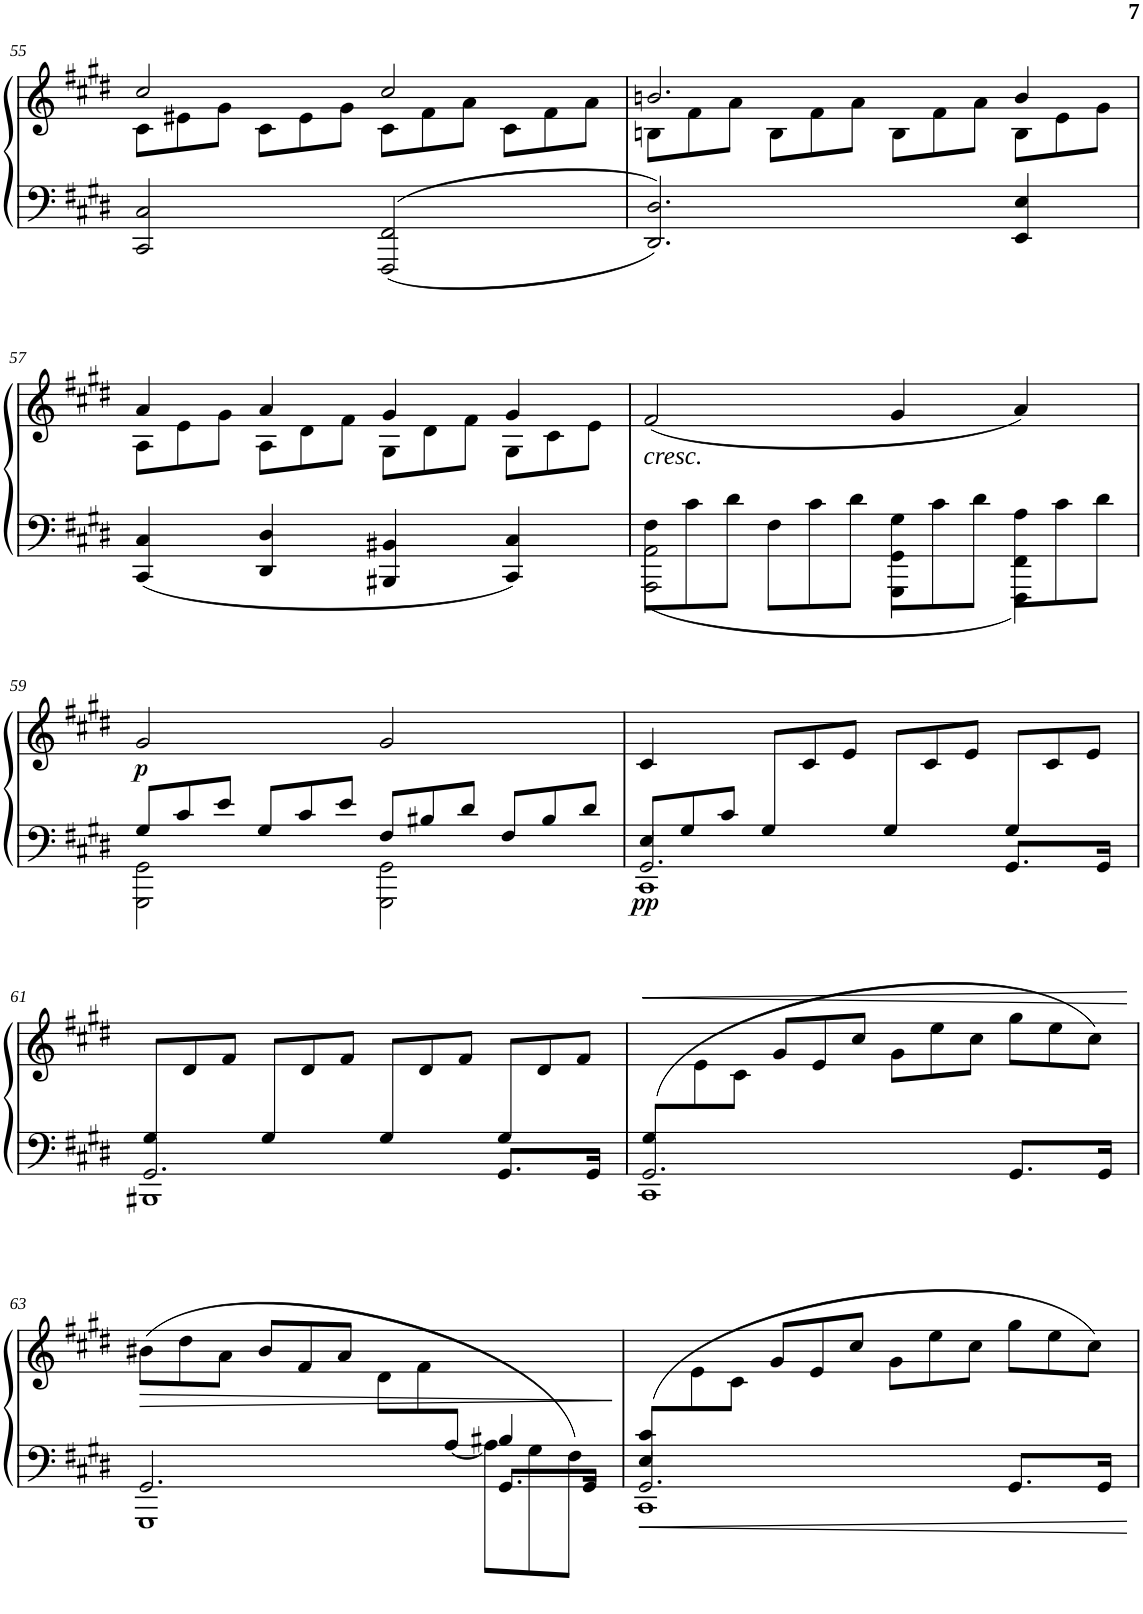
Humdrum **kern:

**kern	**kern	**dynam
*part1	*part1	*part1
*staff2	*staff1	*staff1/2
*I"Piano	*	*
*I'Pno	*	*
!!LO:PB:g=z
*clefF4	*clefG2	*
*k[f#c#g#d#]	*k[f#c#g#d#]	*
*M4/4	*M4/4	*
*met(c|)	*met(c|)	*
=55	=55	=55
*	*^	*
*	*	*Xtuplet	*
2CC#/ 2C#/	2cc#/	12c#\L	.
.	.	12e#X\	.
.	.	12g#\J	.
.	.	12c#\L	.
.	.	12e#\	.
.	.	12g#\J	.
2FFF#/ 2FF#/	2cc#/	12c#\L	.
.	.	12f#\	.
.	.	12a\J	.
.	.	12c#\L	.
.	.	12f#\	.
.	.	12a\J	.
=56	=56	=56	=56
2.DD#/ 2.D#/	2.bn/	12Bn\L	.
.	.	12f#\	.
.	.	12a\J	.
.	.	12B\L	.
.	.	12f#\	.
.	.	12a\J	.
.	.	12B\L	.
.	.	12f#\	.
.	.	12a\J	.
4EE/ 4E/	4b/	12B\L	.
.	.	12e\	.
.	.	12g#\J	.
!!LO:LB:g=z	!!
=57	=57	=57	=57
4CC#/ 4C#/	4a/	12A\L	.
.	.	12e\	.
.	.	12g#\J	.
4DD#/ 4D#/	4a/	12A\L	.
.	.	12d#\	.
.	.	12f#\J	.
4BBB#X/ 4BB#X/	4g#/	12G#\L	.
.	.	12d#\	.
.	.	12f#\J	.
4CC#/ 4C#/	4g#/	12G#\L	.
.	.	12c#\	.
.	.	12e\J	.
*	*v	*v	*
=58	=58	=58
*Xtuplet	*	*
*^	*^	*
!	!	!LO:TX:b:i:t=cresc.	!	!
*	*	*v	*v	*
12F#\L	2AAA\ 2AA\	(<2f#/	.
12c#\	.	.	.
12d#\J	.	.	.
12F#\L	.	.	.
12c#\	.	.	.
12d#\J	.	.	.
12G#\L	4GGG#\ 4GG#\	4g#/	.
12c#\	.	.	.
12d#\J	.	.	.
12A\L	4FFF#\ 4FF#\	4a/)	.
12c#\	.	.	.
12d#\J	.	.	.
!!LO:LB:g=z
=59	=59	=59	=59
!	!	!	!LO:DY:b
12G#/L	2GGG#\ 2GG#\	2g#/	p
12c#/	.	.	.
12e/J	.	.	.
12G#/L	.	.	.
12c#/	.	.	.
12e/J	.	.	.
12F#/L	2GGG#\ 2GG#\	2g#/	.
12B#X/	.	.	.
12d#/J	.	.	.
12F#/L	.	.	.
12B#/	.	.	.
12d#/J	.	.	.
=60	=60	=60	=60
*	*^	*^	*
!	!	!	!	!	!LO:DY:b=2
12E/L	2.GG#/	1CC#	3ryy	4c#/	pp
12G#/	.	.	.	.	.
12c#/J	.	.	.	.	.
12G#/L	.	.	.	2.ryy	.
6ryy	.	.	12c#/	.	.
.	.	.	12e/J	.	.
12G#/L	.	.	12ryy	.	.
6ryy	.	.	12c#/	.	.
.	.	.	12e/J	.	.
12G#/L	8.GG#/L	.	12ryy	.	.
6ryy	.	.	12c#/	.	.
.	.	.	12e/J	.	.
.	16GG#/Jk	.	.	.	.
*	*	*	*v	*v	*
!!LO:LB:g=z
=61	=61	=61	=61	=61
12G#/L	2.GG#/	1BBB#X	12ryy	.
6ryy	.	.	12d#/	.
.	.	.	12f#/J	.
12G#/L	.	.	12ryy	.
6ryy	.	.	12d#/	.
.	.	.	12f#/J	.
12G#/L	.	.	12ryy	.
6ryy	.	.	12d#/	.
.	.	.	12f#/J	.
12G#/L	8.GG#/L	.	12ryy	.
6ryy	.	.	12d#/	.
.	.	.	12f#/J	.
.	16GG#/Jk	.	.	.
=62	=62	=62	=62	=62
!	!	!	!	!LO:HP:b=2
(12G#/L	2.GG#/	1CC#	12ryy	<
12%11ryy	.	.	12en\	.
.	.	.	12c#\J	.
.	.	.	12g#/L	.
.	.	.	12e/	.
.	.	.	12cc#/J	.
.	.	.	12g#\L	.
.	.	.	12ee\	.
.	.	.	12cc#\J	.
.	8.GG#/L	.	12gg#\L	.
.	.	.	12ee\	.
.	.	.	12cc#\J)	.
.	16GG#/Jk	.	.	.
*v	*v	*v	*	*
.	.	[
!!LO:LB:g=z
=63	=63	=63
*^	*	*
*	*^	*	*
*	*	*^	*	*
!	!	!	!	!	!LO:HP:b
3%2ryy	2.ryy	2.GG#/	1GGG#	(12b#X\L	>
.	.	.	.	12dd#\	.
.	.	.	.	12a\J	.
.	.	.	.	12b#/L	.
.	.	.	.	12f#/	.
.	.	.	.	12a/J	.
.	.	.	.	12d#\L	.
.	.	.	.	12f#\	.
[<12A/J	.	.	.	3ryy	.
12A\L]	4B#X/	8.GG#/L	.	.	.
12G#\	.	.	.	.	.
12F#\J)	.	.	.	.	.
.	.	16GG#/Jk	.	.	.
*v	*v	*v	*v	*	*
.	.	]
=64	=64	=64
*^	*	*
*	*^	*	*
(12E/ 12c#/L	2.GG#/	1CC#	12ryy	.
12%11ryy	.	.	12e\	.
.	.	.	12c#\J	.
.	.	.	12g#/L	.
.	.	.	12e/	.
.	.	.	12cc#/J	.
.	.	.	12g#\L	.
.	.	.	12ee\	.
.	.	.	12cc#\J	.
.	8.GG#/L	.	12gg#\L	.
.	.	.	12ee\	.
.	.	.	12cc#\J)	.
.	16GG#/Jk	.	.	.
*v	*v	*v	*	*
=	=	=
*-	*-	*-
